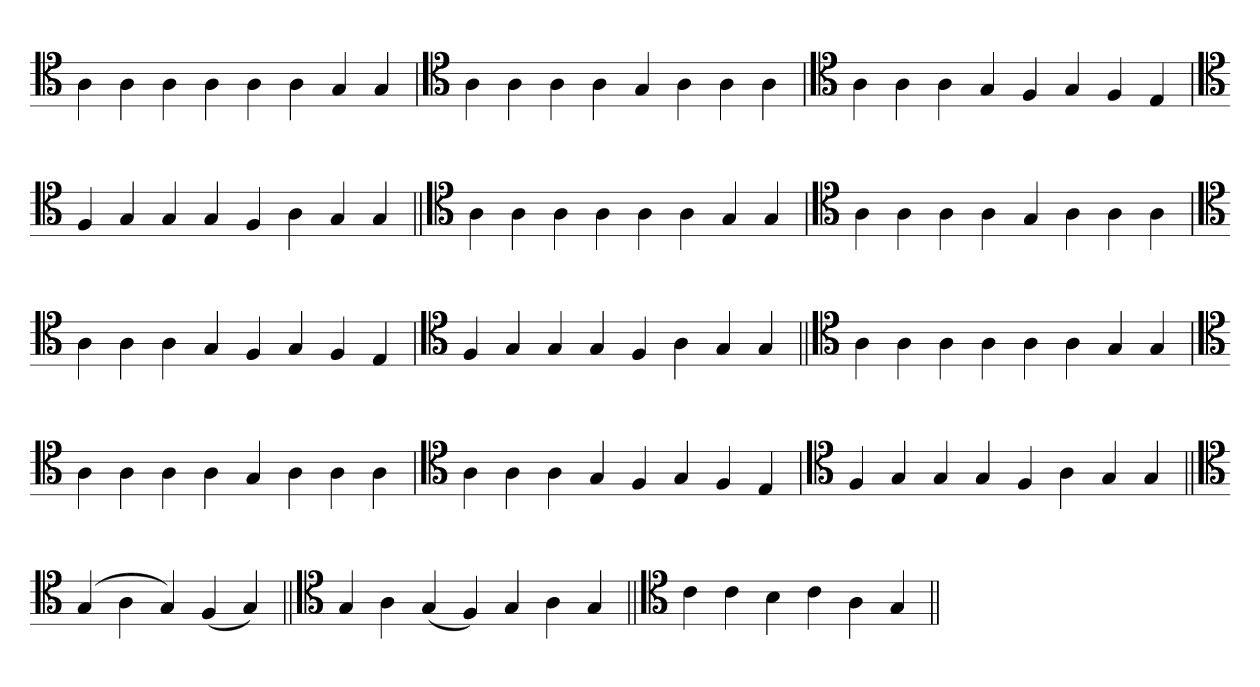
**kern
*part1
*staff1
*clefC4
=
4A
4A
4A
4A
4A
4A
4G
4G
=`
*clefC4
4A
4A
4A
4A
4G
4A
4A
4A
='
*clefC4
4A
4A
4A
4G
4F
4G
4F
4E
=`
*clefC4
4F
4G
4G
4G
4F
4A
4G
4G
=||
*clefC4
4A
4A
4A
4A
4A
4A
4G
4G
=`
*clefC4
4A
4A
4A
4A
4G
4A
4A
4A
='
*clefC4
4A
4A
4A
4G
4F
4G
4F
4E
=`
*clefC4
4F
4G
4G
4G
4F
4A
4G
4G
=||
*clefC4
4A
4A
4A
4A
4A
4A
4G
4G
=`
*clefC4
4A
4A
4A
4A
4G
4A
4A
4A
='
*clefC4
4A
4A
4A
4G
4F
4G
4F
4E
=`
*clefC4
4F
4G
4G
4G
4F
4A
4G
4G
=||
*clefC4
(4G
4A
4G)
(4F
4G)
=||
*clefC4
4G
4A
(4G
4F)
4G
4A
4G
=||
*clefC4
4c
4c
4B
4c
4A
4G
=||
*-
